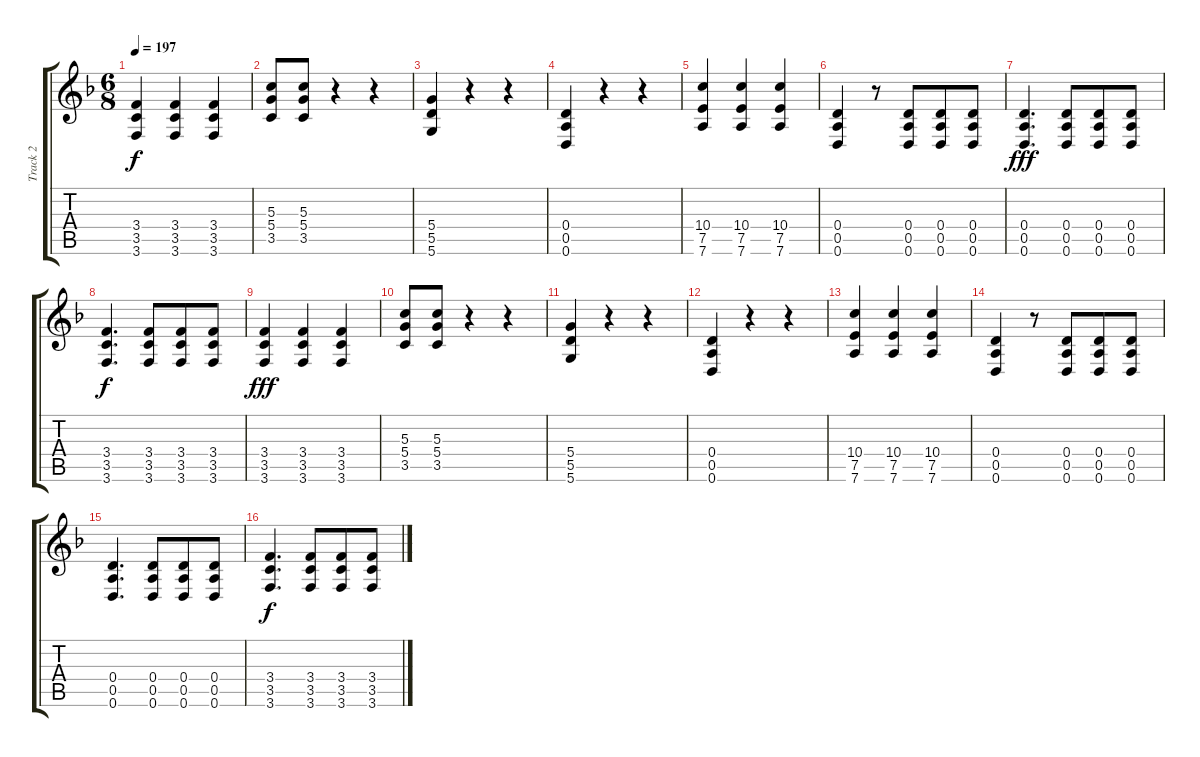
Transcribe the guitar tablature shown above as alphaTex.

\track ("Track 2" "Track 2") {instrument distortionguitar}
\staff {score tabs}
\tuning (E4 B3 G3 D3 A2 D2) {hide}
\ts (6 8)
\tempo 197
\clef g2
\ks f
(3.4 3.5 3.6).4{dy f} (3.4 3.5 3.6).4 (3.4 3.5 3.6).4 |
(5.3 5.4 3.5).8 (5.3 5.4 3.5).8 r.4 r.4 |
(5.4 5.5 5.6).4 r.4 r.4 |
(0.4 0.5 0.6).4 r.4 r.4 |
(10.4 7.5 7.6).4 (10.4 7.5 7.6).4 (10.4 7.5 7.6).4 |
(0.4 0.5 0.6).4 r.8 (0.4 0.5 0.6).8 (0.4 0.5 0.6).8 (0.4 0.5 0.6).8 |
(0.4 0.5 0.6).4{d dy fff} (0.4 0.5 0.6).8 (0.4 0.5 0.6).8 (0.4 0.5 0.6).8 |
(3.4 3.5 3.6).4{d dy f} (3.4 3.5 3.6).8 (3.4 3.5 3.6).8 (3.4 3.5 3.6).8 |
(3.4 3.5 3.6).4{dy fff} (3.4 3.5 3.6).4 (3.4 3.5 3.6).4 |
(5.3 5.4 3.5).8 (5.3 5.4 3.5).8 r.4 r.4 |
(5.4 5.5 5.6).4 r.4 r.4 |
(0.4 0.5 0.6).4 r.4 r.4 |
(10.4 7.5 7.6).4 (10.4 7.5 7.6).4 (10.4 7.5 7.6).4 |
(0.4 0.5 0.6).4 r.8 (0.4 0.5 0.6).8 (0.4 0.5 0.6).8 (0.4 0.5 0.6).8 |
(0.4 0.5 0.6).4{d} (0.4 0.5 0.6).8 (0.4 0.5 0.6).8 (0.4 0.5 0.6).8 |
(3.4 3.5 3.6).4{d dy f} (3.4 3.5 3.6).8 (3.4 3.5 3.6).8 (3.4 3.5 3.6).8
